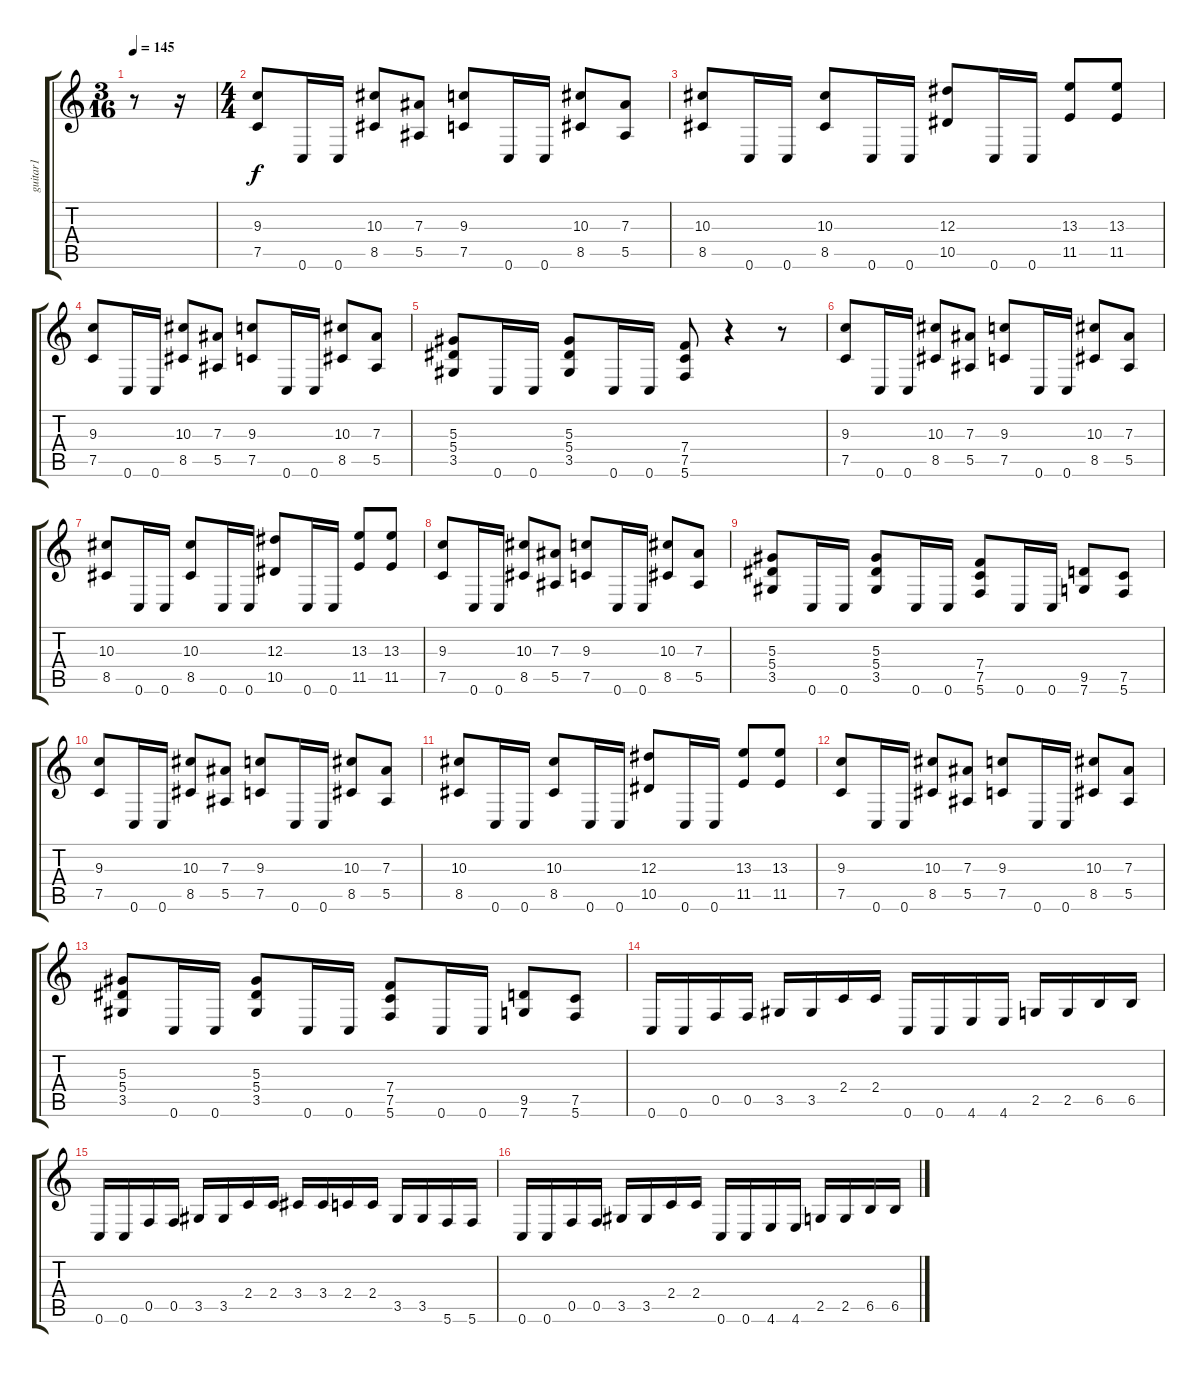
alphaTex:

\track ("guitar1" "guitar1") {instrument distortionguitar}
\staff {score tabs}
\tuning (C4 G3 Eb3 Bb2 F2 C2) {hide}
\ts (3 16)
\tempo 145
\clef g2
\ks c
r.8{dy f instrument distortionguitar} r.16 |
\ts (4 4)
(9.3 7.5).8{balance 8} 0.6.16 0.6.16 (10.3 8.5).8 (7.3 5.5).8 (9.3 7.5).8 0.6.16 0.6.16 (10.3 8.5).8 (7.3 5.5).8 |
(10.3 8.5).8 0.6.16 0.6.16 (10.3 8.5).8 0.6.16 0.6.16 (12.3 10.5).8 0.6.16 0.6.16 (13.3 11.5).8 (13.3 11.5).8 |
(9.3 7.5).8 0.6.16 0.6.16 (10.3 8.5).8 (7.3 5.5).8 (9.3 7.5).8 0.6.16 0.6.16 (10.3 8.5).8 (7.3 5.5).8 |
(5.3 5.4 3.5).8{balance 0} 0.6.16 0.6.16 (5.3 5.4 3.5).8 0.6.16 0.6.16 (7.4 7.5 5.6).8 r.4 r.8 |
(9.3 7.5).8 0.6.16 0.6.16 (10.3 8.5).8 (7.3 5.5).8 (9.3 7.5).8 0.6.16 0.6.16 (10.3 8.5).8 (7.3 5.5).8 |
(10.3 8.5).8 0.6.16 0.6.16 (10.3 8.5).8 0.6.16 0.6.16 (12.3 10.5).8 0.6.16 0.6.16 (13.3 11.5).8 (13.3 11.5).8 |
(9.3 7.5).8 0.6.16 0.6.16 (10.3 8.5).8 (7.3 5.5).8 (9.3 7.5).8 0.6.16 0.6.16 (10.3 8.5).8 (7.3 5.5).8 |
(5.3 5.4 3.5).8 0.6.16 0.6.16 (5.3 5.4 3.5).8 0.6.16 0.6.16 (7.4 7.5 5.6).8 0.6.16 0.6.16 (9.5 7.6).8 (7.5 5.6).8 |
(9.3 7.5).8 0.6.16 0.6.16 (10.3 8.5).8 (7.3 5.5).8 (9.3 7.5).8 0.6.16 0.6.16 (10.3 8.5).8 (7.3 5.5).8 |
(10.3 8.5).8 0.6.16 0.6.16 (10.3 8.5).8 0.6.16 0.6.16 (12.3 10.5).8 0.6.16 0.6.16 (13.3 11.5).8 (13.3 11.5).8 |
(9.3 7.5).8 0.6.16 0.6.16 (10.3 8.5).8 (7.3 5.5).8 (9.3 7.5).8 0.6.16 0.6.16 (10.3 8.5).8 (7.3 5.5).8 |
(5.3 5.4 3.5).8 0.6.16 0.6.16 (5.3 5.4 3.5).8 0.6.16 0.6.16 (7.4 7.5 5.6).8 0.6.16 0.6.16 (9.5 7.6).8 (7.5 5.6).8 |
0.6.16 0.6.16 0.5.16 0.5.16 3.5.16 3.5.16 2.4.16 2.4.16 0.6.16 0.6.16 4.6.16 4.6.16 2.5.16 2.5.16 6.5.16 6.5.16 |
0.6.16 0.6.16 0.5.16 0.5.16 3.5.16 3.5.16 2.4.16 2.4.16 3.4.16 3.4.16 2.4.16 2.4.16 3.5.16 3.5.16 5.6.16 5.6.16 |
0.6.16 0.6.16 0.5.16 0.5.16 3.5.16 3.5.16 2.4.16 2.4.16 0.6.16 0.6.16 4.6.16 4.6.16 2.5.16 2.5.16 6.5.16 6.5.16
